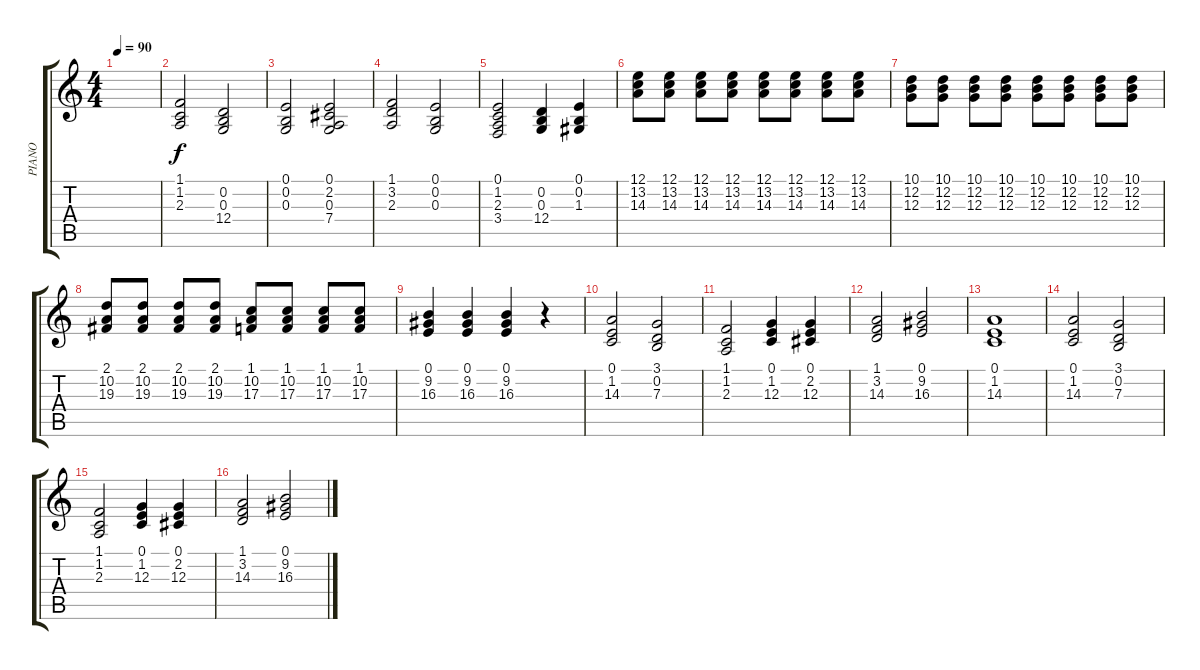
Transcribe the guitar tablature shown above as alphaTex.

\track ("PIANO" "PIANO") {instrument electricpiano2}
\staff {score tabs}
\tuning (E4 B3 G3 D3 A2 E2) {hide}
\ts (4 4)
\tempo 90
\clef g2
\ks c
|
(1.1 1.2 2.3).2 (0.2 0.3 12.4).2 |
(0.1 0.2 0.3).2 (0.1 2.2 0.3 7.4).2 |
(1.1 3.2 2.3).2 (0.1 0.2 0.3).2 |
(0.1 1.2 2.3 3.4).2 (0.2 0.3 12.4).4 (0.1 0.2 1.3).4 |
(12.1 13.2 14.3).8 (12.1 13.2 14.3).8 (12.1 13.2 14.3).8 (12.1 13.2 14.3).8 (12.1 13.2 14.3).8 (12.1 13.2 14.3).8 (12.1 13.2 14.3).8 (12.1 13.2 14.3).8 |
(10.1 12.2 12.3).8 (10.1 12.2 12.3).8 (10.1 12.2 12.3).8 (10.1 12.2 12.3).8 (10.1 12.2 12.3).8 (10.1 12.2 12.3).8 (10.1 12.2 12.3).8 (10.1 12.2 12.3).8 |
(2.1 10.2 19.3).8 (2.1 10.2 19.3).8 (2.1 10.2 19.3).8 (2.1 10.2 19.3).8 (1.1 10.2 17.3).8 (1.1 10.2 17.3).8 (1.1 10.2 17.3).8 (1.1 10.2 17.3).8 |
(0.1 9.2 16.3).4 (0.1 9.2 16.3).4 (0.1 9.2 16.3).4 r.4 |
\ks aminor
(0.1 1.2 14.3).2 (3.1 0.2 7.3).2 |
(1.1 1.2 2.3).2 (0.1 1.2 12.3).4 (0.1 2.2 12.3).4 |
(1.1 3.2 14.3).2 (0.1 9.2 16.3).2 |
(0.1 1.2 14.3).1 |
(0.1 1.2 14.3).2 (3.1 0.2 7.3).2 |
(1.1 1.2 2.3).2 (0.1 1.2 12.3).4 (0.1 2.2 12.3).4 |
(1.1 3.2 14.3).2 (0.1 9.2 16.3).2
